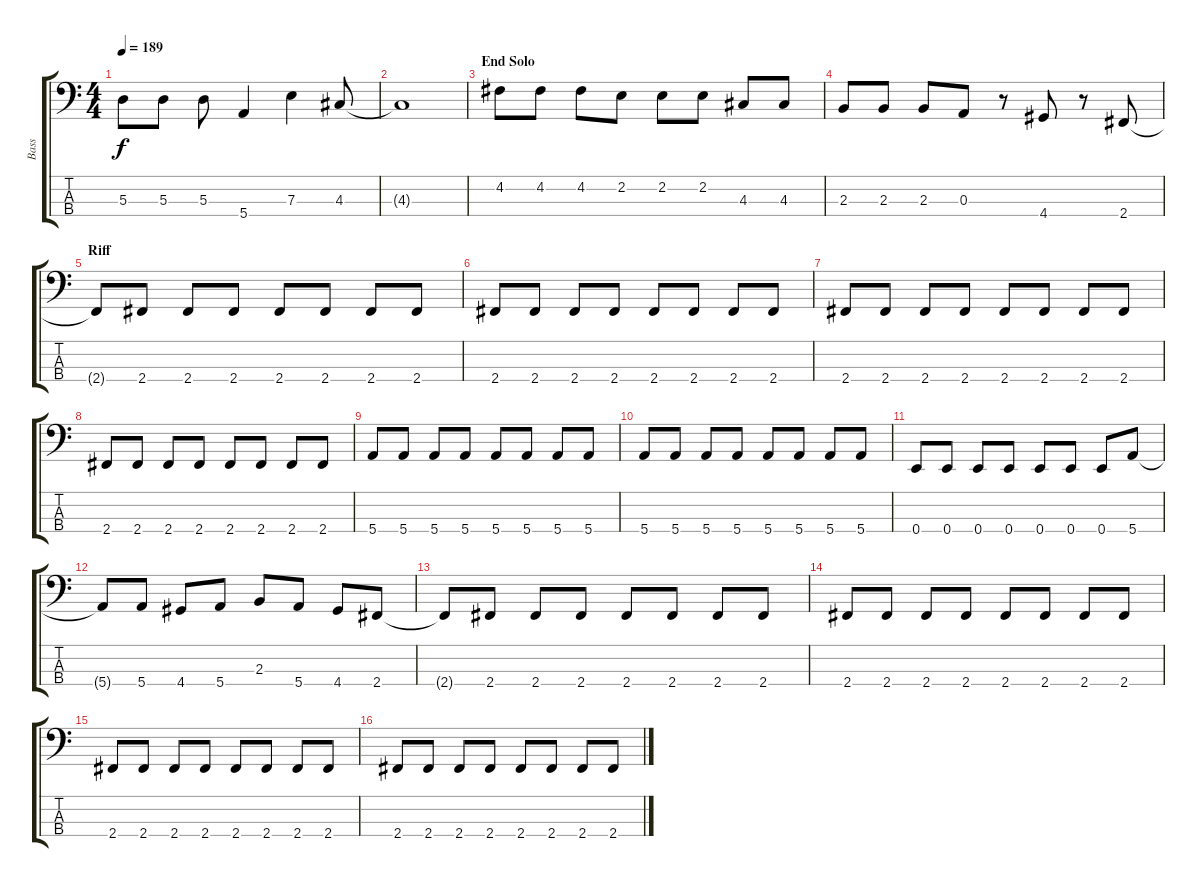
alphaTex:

\track ("Bass" "Bass") {instrument electricbassfinger}
\staff {score tabs}
\tuning (G2 D2 A1 E1) {hide}
\ts (4 4)
\tempo 189
\clef f4
\ks c
5.3.8{dy f} 5.3.8 5.3.8 5.4.4 7.3.4 4.3.8 |
4.3{t}.1 |
\section ("" "End Solo")
4.2.8 4.2.8 4.2.8 2.2.8 2.2.8 2.2.8 4.3.8 4.3.8 |
2.3.8 2.3.8 2.3.8 0.3.8 r.8 4.4.8 r.8 2.4.8 |
\section ("" "Riff")
2.4{t}.8 2.4.8 2.4.8 2.4.8 2.4.8 2.4.8 2.4.8 2.4.8 |
2.4.8 2.4.8 2.4.8 2.4.8 2.4.8 2.4.8 2.4.8 2.4.8 |
2.4.8 2.4.8 2.4.8 2.4.8 2.4.8 2.4.8 2.4.8 2.4.8 |
2.4.8 2.4.8 2.4.8 2.4.8 2.4.8 2.4.8 2.4.8 2.4.8 |
5.4.8 5.4.8 5.4.8 5.4.8 5.4.8 5.4.8 5.4.8 5.4.8 |
5.4.8 5.4.8 5.4.8 5.4.8 5.4.8 5.4.8 5.4.8 5.4.8 |
0.4.8 0.4.8 0.4.8 0.4.8 0.4.8 0.4.8 0.4.8 5.4.8 |
5.4{t}.8 5.4.8 4.4.8 5.4.8 2.3.8 5.4.8 4.4.8 2.4.8 |
2.4{t}.8 2.4.8 2.4.8 2.4.8 2.4.8 2.4.8 2.4.8 2.4.8 |
2.4.8 2.4.8 2.4.8 2.4.8 2.4.8 2.4.8 2.4.8 2.4.8 |
2.4.8 2.4.8 2.4.8 2.4.8 2.4.8 2.4.8 2.4.8 2.4.8 |
2.4.8 2.4.8 2.4.8 2.4.8 2.4.8 2.4.8 2.4.8 2.4.8
